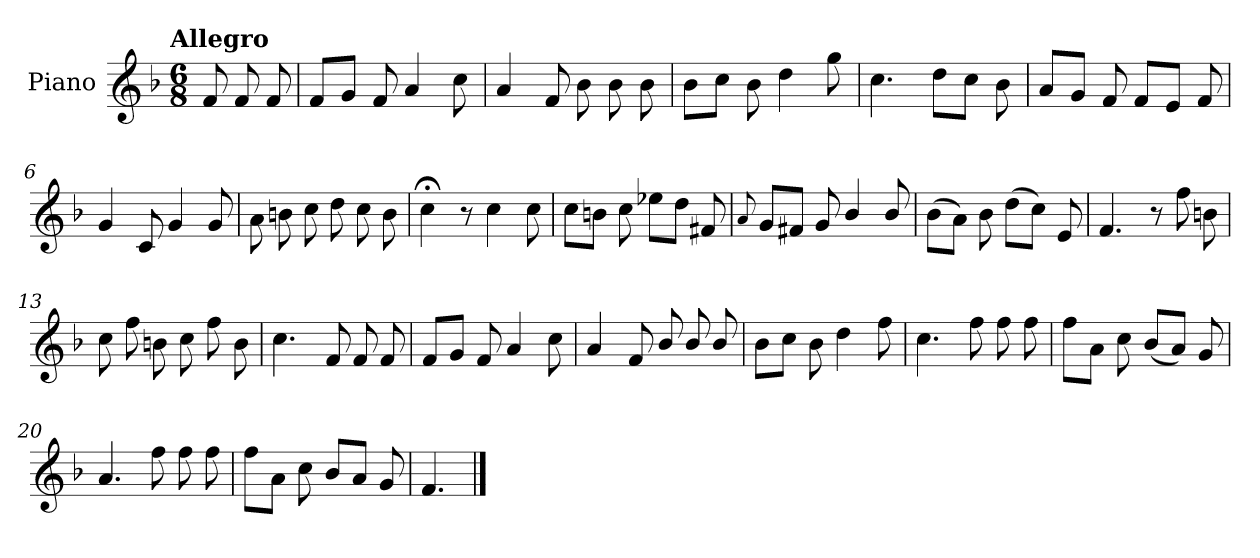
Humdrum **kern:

**kern
*part1
*staff1
*I"Piano
*I'Pno.
*clefG2
*k[b-]
!!LO:TX:omd:t=Allegro
*M6/8
*MM144
=
8f/
8f/
8f/
=1
8f/L
8g/J
8f/
4a/
8cc\
=2
4a/
8f/
8b-\
8b-\
8b-\
=3
8b-\L
8cc\J
8b-\
4dd\
8gg\
!!LO:LB:g=z
=4
4.cc\
8dd\L
8cc\J
8b-\
=5
8a/L
8g/J
8f/
8f/L
8e/J
8f/
=6
4g/
8c/
4g/
8g/
=7
8a\
8bn\
8cc\
8dd\
8cc\
8b\
!!LO:LB:g=z
=8
4cc;<\
8r
4cc\
8cc\
=9
8cc\L
8bn\J
8cc\
8ee-X\L
8dd\J
8f#X/
=10
8qqa/
8g/L
8f#X/J
8g/
4b-/
8b-/
=11
(>8b-\L
8a\J)
8b-\
(>8dd\L
8cc\J)
8e/
!!LO:LB:g=z
=12
4.f/
8r
8ff\
8bn\
=13
8cc\
8ff\
8bn\
8cc\
8ff\
8b\
=14
4.cc\
8f/
8f/
8f/
=15
8f/L
8g/J
8f/
4a/
8cc\
!!LO:LB:g=z
=16
4a/
8f/
8b-/
8b-/
8b-/
=17
8b-\L
8cc\J
8b-\
4dd\
8ff\
=18
4.cc\
8ff\
8ff\
8ff\
=19
8ff\L
8a\J
8cc\
(<8b-/L
8a/J)
8g/
!!LO:LB:g=z
=20
4.a/
8ff\
8ff\
8ff\
=21
8ff\L
8a\J
8cc\
8b-/L
8a/J
8g/
=22
4.f/
==
*-
